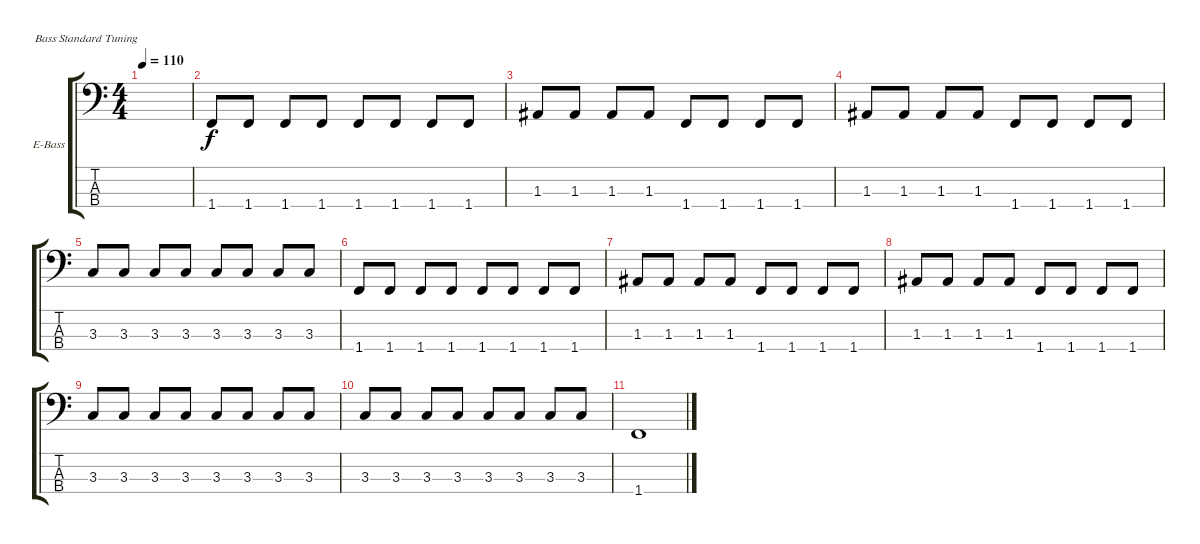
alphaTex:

\defaultSystemsLayout 4
\bracketExtendMode groupsimilarinstruments
\firstSystemTrackNameOrientation horizontal
\otherSystemsTrackNameOrientation horizontal
\track ("Electric Bass" "E-Bass") {instrument electricbassfinger}
\staff {score tabs}
\tuning (G2 D2 A1 E1)
\ts (4 4)
\tempo 110
\clef f4
\ks c
|
\scale
0.485477 1.4.8 1.4.8 1.4.8 1.4.8 1.4.8 1.4.8 1.4.8 1.4.8 |
\scale
0.257261 1.3.8 1.3.8 1.3.8 1.3.8 1.4.8 1.4.8 1.4.8 1.4.8 |
\scale
0.257261 1.3.8 1.3.8 1.3.8 1.3.8 1.4.8 1.4.8 1.4.8 1.4.8 |
\scale
0.333333 3.3.8 3.3.8 3.3.8 3.3.8 3.3.8 3.3.8 3.3.8 3.3.8 |
\scale
0.333333 1.4.8 1.4.8 1.4.8 1.4.8 1.4.8 1.4.8 1.4.8 1.4.8 |
\scale
0.333333 1.3.8 1.3.8 1.3.8 1.3.8 1.4.8 1.4.8 1.4.8 1.4.8 |
1.3.8 1.3.8 1.3.8 1.3.8 1.4.8 1.4.8 1.4.8 1.4.8 |
3.3.8 3.3.8 3.3.8 3.3.8 3.3.8 3.3.8 3.3.8 3.3.8 |
3.3.8 3.3.8 3.3.8 3.3.8 3.3.8 3.3.8 3.3.8 3.3.8 |
1.4.1
